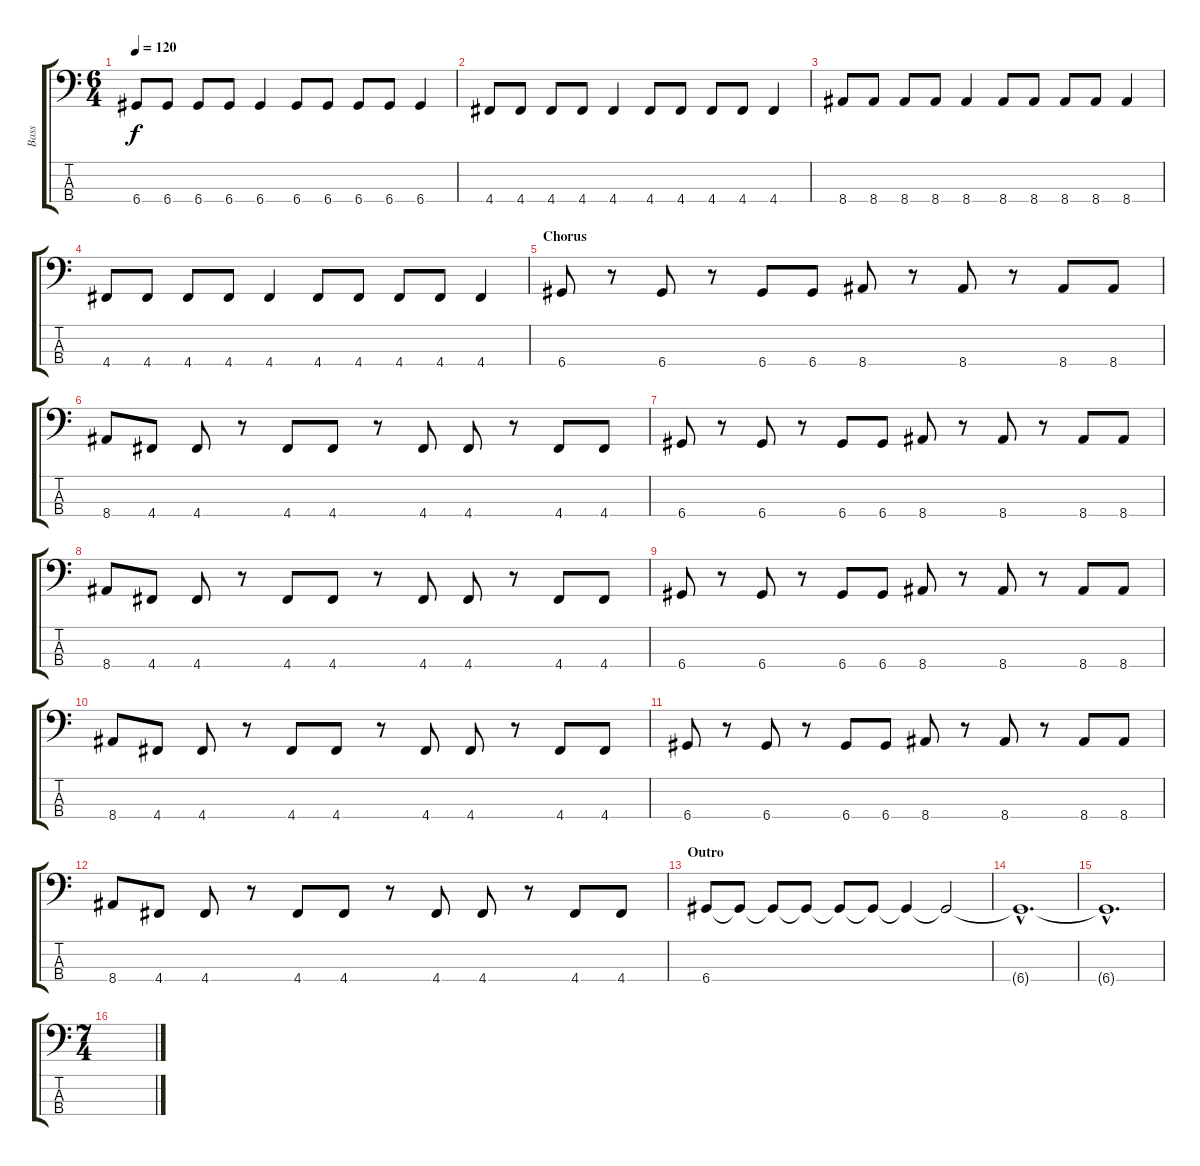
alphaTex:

\track ("Bass" "Bass") {instrument electricbassfinger}
\staff {score tabs}
\tuning (G2 D2 A1 D1) {hide}
\ts (6 4)
\tempo 120
\clef f4
\ks c
6.4.8{dy f} 6.4.8 6.4.8 6.4.8 6.4.4 6.4.8 6.4.8 6.4.8 6.4.8 6.4.4 |
4.4.8 4.4.8 4.4.8 4.4.8 4.4.4 4.4.8 4.4.8 4.4.8 4.4.8 4.4.4 |
8.4.8 8.4.8 8.4.8 8.4.8 8.4.4 8.4.8 8.4.8 8.4.8 8.4.8 8.4.4 |
4.4.8 4.4.8 4.4.8 4.4.8 4.4.4 4.4.8 4.4.8 4.4.8 4.4.8 4.4.4 |
\section ("" "Chorus")
6.4.8{volume 15} r.8 6.4.8 r.8 6.4.8 6.4.8 8.4.8 r.8 8.4.8 r.8 8.4.8 8.4.8 |
8.4.8 4.4.8 4.4.8 r.8 4.4.8 4.4.8 r.8 4.4.8 4.4.8 r.8 4.4.8 4.4.8 |
6.4.8 r.8 6.4.8 r.8 6.4.8 6.4.8 8.4.8 r.8 8.4.8 r.8 8.4.8 8.4.8 |
8.4.8 4.4.8 4.4.8 r.8 4.4.8 4.4.8 r.8 4.4.8 4.4.8 r.8 4.4.8 4.4.8 |
6.4.8 r.8 6.4.8 r.8 6.4.8 6.4.8 8.4.8 r.8 8.4.8 r.8 8.4.8 8.4.8 |
8.4.8 4.4.8 4.4.8 r.8 4.4.8 4.4.8 r.8 4.4.8 4.4.8 r.8 4.4.8 4.4.8 |
6.4.8 r.8 6.4.8 r.8 6.4.8 6.4.8 8.4.8 r.8 8.4.8 r.8 8.4.8 8.4.8 |
8.4.8 4.4.8 4.4.8 r.8 4.4.8 4.4.8 r.8 4.4.8 4.4.8 r.8 4.4.8 4.4.8 |
\section ("" "Outro")
6.4.8 6.4{t}.8{volume 11} 6.4{t}.8{volume 9} 6.4{t}.8{volume 7} 6.4{t}.8{volume 5} 6.4{t}.8{volume 3} 6.4{t}.4{volume 2} 6.4{t}.2{volume 1} |
6.4{hac t}.1{d} |
6.4{hac t}.1{d} |
\ts (7 4)
